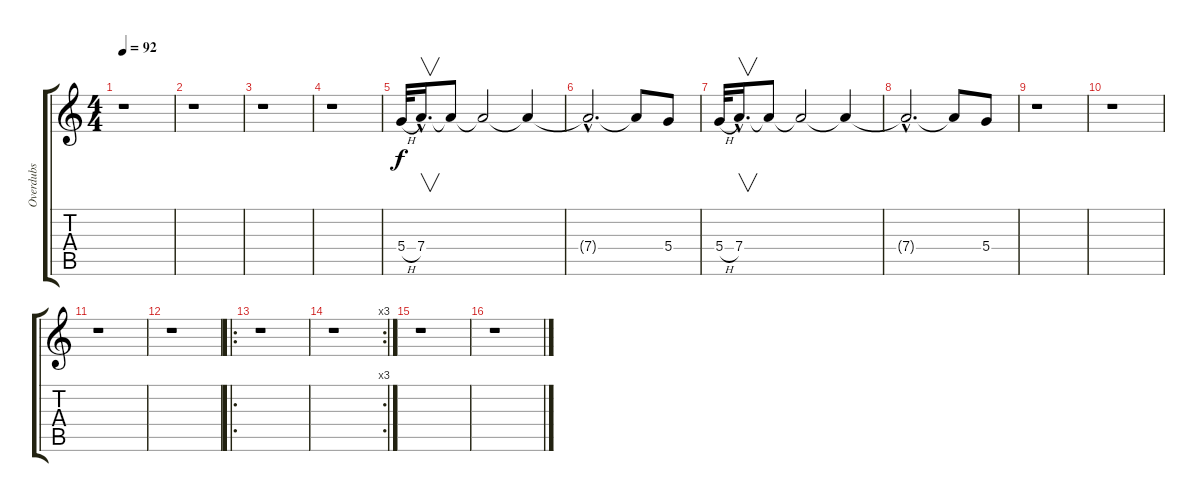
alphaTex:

\track ("Overdubs" "Overdubs") {instrument distortionguitar}
\staff {score tabs}
\tuning (E4 B3 G3 D3 A2 D2) {hide}
\ts (4 4)
\tempo 92
\clef g2
\ks c
r.1{dy f instrument distortionguitar} |
r.1 |
r.1 |
r.1 |
5.4{h}.32 7.4{hac}.16{v d} 7.4{t}.8 7.4{t}.2 7.4{t}.4 |
7.4{hac t}.2{d} 7.4{t}.8 5.4.8 |
5.4{h}.32 7.4{hac}.16{v d} 7.4{t}.8 7.4{t}.2 7.4{t}.4 |
7.4{hac t}.2{d} 7.4{t}.8 5.4.8 |
r.1 |
r.1 |
r.1 |
r.1 |
\ro
r.1 |
\rc 3
r.1 |
r.1 |
r.1
